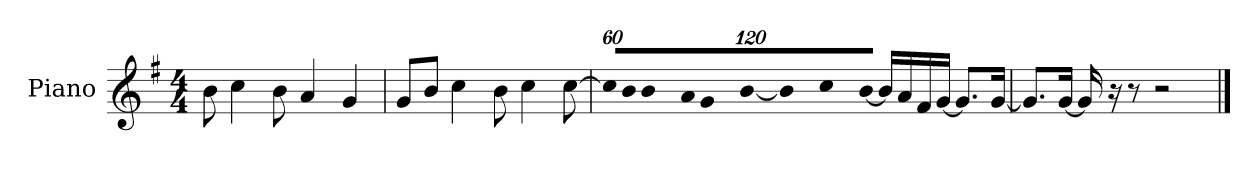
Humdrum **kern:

**kern
*part1
*staff1
*I"Piano
*I'P-no
*clefG2
*k[f#]
*M4/4
*MM90
=1
8b\
4cc\
8b\
4a/
4g/
=2
8g/L
8b/J
4cc\
8b\
4cc\
[8cc\
=3
*Xbrackettup
!LO:N:vis=32
1920%53cc/KLL]
!LO:N:vis=16
1920%107b/
!LO:N:vis=32
1920%53b/K
!LO:N:vis=16
1920%107a/
!LO:N:vis=32
1920%53g/L
!LO:N:vis=32
[1920%53b/JJ
!LO:N:vis=8
640%71b/]
!LO:N:vis=8
640%71cc/
!LO:N:vis=16
[1920%107b/Jk
16b/LL]
16a/
16f#/
[16g/JJ
8.g/L]
[16g/Jk
=4
8.g/L]
[16g/Jk
16g/]
16r
8r
2r
==
*-
